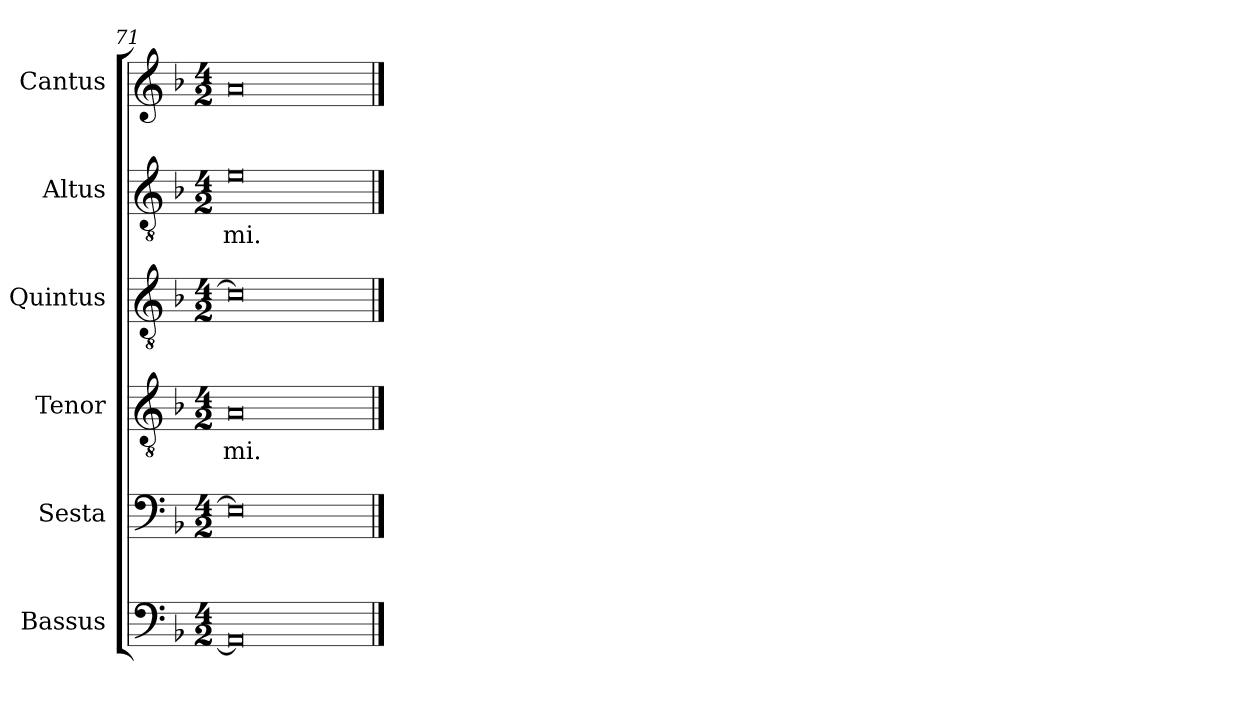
**kern	**kern	**kern	**text	**kern	**kern	**text	**kern
*part6	*part5	*part4	*part4	*part3	*part2	*part2	*part1
*staff6	*staff5	*staff4	*staff4	*staff3	*staff2	*staff2	*staff1
*I"Bassus	*I"Sesta	*I"Tenor	*	*I"Quintus	*I"Altus	*	*I"Cantus
*I'Bassus	*I'Sesta	*I'Tenor	*	*I'Quintus	*I'Altus	*	*I'Cantus
*clefF4	*clefF4	*clefGv2	*	*clefGv2	*clefGv2	*	*clefG2
*k[b-]	*k[b-]	*k[b-]	*	*k[b-]	*k[b-]	*	*k[b-]
*F:	*F:	*F:	*	*F:	*F:	*	*F:
*M4/2	*M4/2	*M4/2	*	*M4/2	*M4/2	*	*M4/2
=71	=71	=71	=71	=71	=71	=71	=71
!	!	!	!LO:LY:b	!	!	!LO:LY:b	!
0AA]	0E]	0A	-mi.	0c#]	0e	-mi.	0a
==	==	==	==	==	==	==	==
*-	*-	*-	*-	*-	*-	*-	*-
